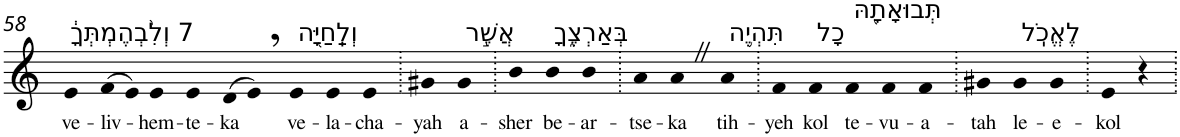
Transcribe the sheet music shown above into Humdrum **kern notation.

**kern	**text
*part1	*part1
*staff1	*staff1
*I"Piano	*
*I'Pno	*
!!LO:PB:g=z
*clefG2	*
*k[]	*
=58	=58
!LO:TX:a:t=7 וְלִ֨בְהֶמְתְּךָ֔	!
!	!LO:LY:b
4e	ve-
!	!LO:LY:b
(>8f	-liv-
8e)	.
!	!LO:LY:b
4e	-hem-
!	!LO:LY:b
4e	-te-
!	!LO:LY:b
(>8d	-ka
8e,)	.
!LO:TX:a:t=וְלַֽחַיָּ֖ה	!
!	!LO:LY:b
4e	ve-
!	!LO:LY:b
4e	-la-
!	!LO:LY:b
4e	-cha-
=59.	=59.
!	!LO:LY:b
4g#X	-yah
!LO:TX:a:t=אֲשֶׁ֣ר	!
!	!LO:LY:b
4g#	a-
=60.	=60.
!	!LO:LY:b
4b	-sher
!LO:TX:a:t=בְּאַרְצֶ֑ךָ	!
!	!LO:LY:b
4b	be-
!	!LO:LY:b
4b	-ar-
=61.	=61.
!	!LO:LY:b
4a	-tse-
!	!LO:LY:b
4aZ	-ka
!LO:TX:a:t=תִּהְיֶ֥ה	!
!	!LO:LY:b
4a	tih-
=62.	=62.
!	!LO:LY:b
4f	-yeh
!LO:TX:a:t=כָל	!
!	!LO:LY:b
4f	kol
!LO:TX:a:t=תְּבוּאָתָ֖הּ	!
!	!LO:LY:b
4f	te-
!	!LO:LY:b
4f	-vu-
!	!LO:LY:b
4f	-a-
=63.	=63.
!	!LO:LY:b
4g#X	-tah
!LO:TX:a:t=לֶאֱכֹֽל	!
!	!LO:LY:b
4g#	le-
!	!LO:LY:b
4g#	-e-
=64.	=64.
!	!LO:LY:b
4e	-kol
4r	.
=.	=.
*-	*-
